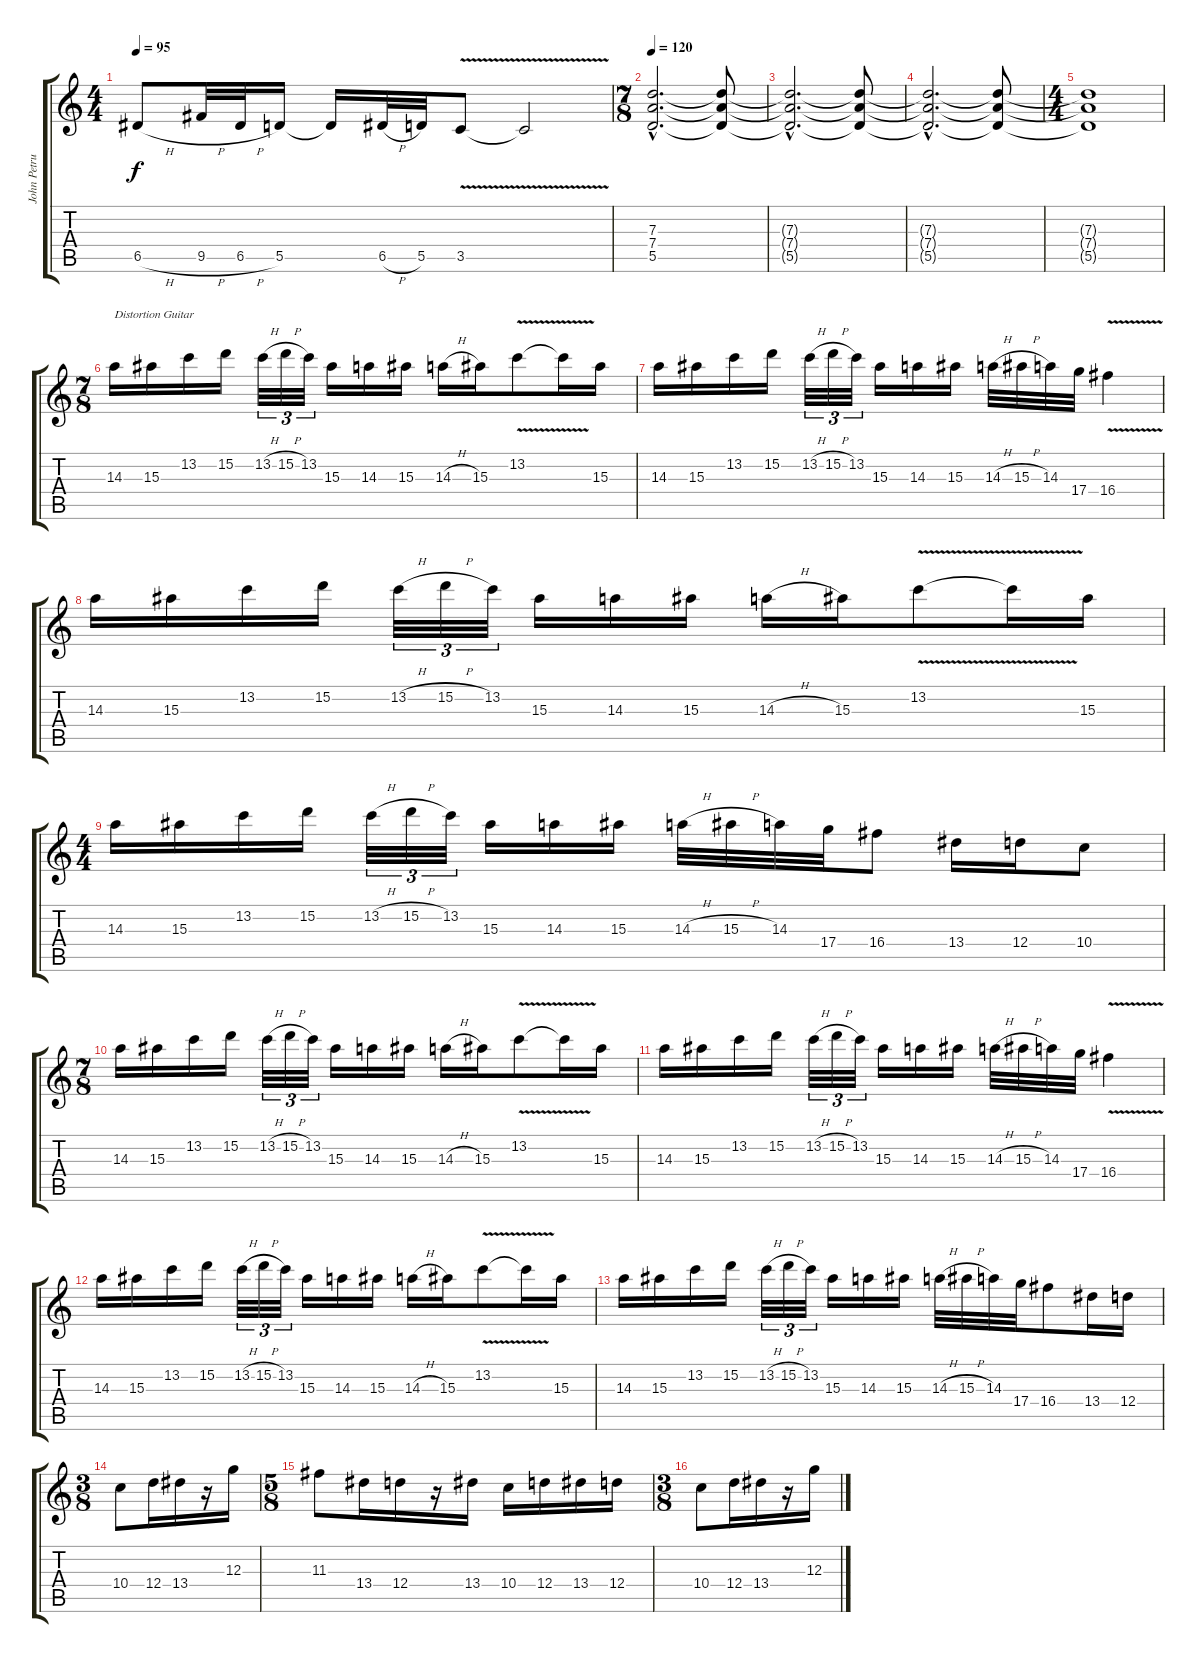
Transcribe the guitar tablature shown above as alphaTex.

\track ("John Petrucci" "John Petru") {instrument distortionguitar}
\staff {score tabs}
\tuning (E4 B3 G3 D3 A2 D2) {hide}
\ts (4 4)
\tempo 95
\clef g2
\ks c
6.5{h}.8{dy f} 9.5{h}.32 6.5{h}.32 5.5.16 5.5{t}.16 6.5{h}.32 5.5.32 3.5{v}.8 3.5{v t}.2 |
\ts (7 8)
\tempo 120
(7.3{hac} 7.4{hac} 5.5{hac}).2{d} (7.3{t} 7.4{t} 5.5{t}).8 |
(7.3{hac t} 7.4{hac t} 5.5{hac t}).2{d} (7.3{t} 7.4{t} 5.5{t}).8 |
(7.3{hac t} 7.4{hac t} 5.5{hac t}).2{d} (7.3{t} 7.4{t} 5.5{t}).8 |
\ts (4 4)
(7.3{t} 7.4{t} 5.5{t}).1 |
\ts (7 8)
14.3.16{txt "Distortion Guitar" instrument distortionguitar} 15.3.16 13.2.16 15.2.16 13.2{h}.32{tu (3 2)} 15.2{h}.32{tu (3 2)} 13.2.32{tu (3 2)} 15.3.16 14.3.16 15.3.16 14.3{h}.16 15.3.16 13.2{v}.8 13.2{t}.16 15.3.16 |
14.3.16 15.3.16 13.2.16 15.2.16 13.2{h}.32{tu (3 2)} 15.2{h}.32{tu (3 2)} 13.2.32{tu (3 2)} 15.3.16 14.3.16 15.3.16 14.3{h}.32 15.3{h}.32 14.3.32 17.4.32 16.4{v}.4 |
14.3.16 15.3.16 13.2.16 15.2.16 13.2{h}.32{tu (3 2)} 15.2{h}.32{tu (3 2)} 13.2.32{tu (3 2)} 15.3.16 14.3.16 15.3.16 14.3{h}.16 15.3.16 13.2{v}.8 13.2{t}.16 15.3.16 |
\ts (4 4)
14.3.16 15.3.16 13.2.16 15.2.16 13.2{h}.32{tu (3 2)} 15.2{h}.32{tu (3 2)} 13.2.32{tu (3 2)} 15.3.16 14.3.16 15.3.16 14.3{h}.32 15.3{h}.32 14.3.32 17.4.32 16.4.8 13.4.16 12.4.16 10.4.8 |
\ts (7 8)
14.3.16 15.3.16 13.2.16 15.2.16 13.2{h}.32{tu (3 2)} 15.2{h}.32{tu (3 2)} 13.2.32{tu (3 2)} 15.3.16 14.3.16 15.3.16 14.3{h}.16 15.3.16 13.2{v}.8 13.2{t}.16 15.3.16 |
14.3.16 15.3.16 13.2.16 15.2.16 13.2{h}.32{tu (3 2)} 15.2{h}.32{tu (3 2)} 13.2.32{tu (3 2)} 15.3.16 14.3.16 15.3.16 14.3{h}.32 15.3{h}.32 14.3.32 17.4.32 16.4{v}.4 |
14.3.16 15.3.16 13.2.16 15.2.16 13.2{h}.32{tu (3 2)} 15.2{h}.32{tu (3 2)} 13.2.32{tu (3 2)} 15.3.16 14.3.16 15.3.16 14.3{h}.16 15.3.16 13.2{v}.8 13.2{t}.16 15.3.16 |
14.3.16 15.3.16 13.2.16 15.2.16 13.2{h}.32{tu (3 2)} 15.2{h}.32{tu (3 2)} 13.2.32{tu (3 2)} 15.3.16 14.3.16 15.3.16 14.3{h}.32 15.3{h}.32 14.3.32 17.4.32 16.4.8 13.4.16 12.4.16 |
\ts (3 8)
10.4.8 12.4.16 13.4.16 r.16 12.3.16 |
\ts (5 8)
11.3.8 13.4.16 12.4.16 r.16 13.4.16 10.4.16 12.4.16 13.4.16 12.4.16 |
\ts (3 8)
10.4.8 12.4.16 13.4.16 r.16 12.3.16
